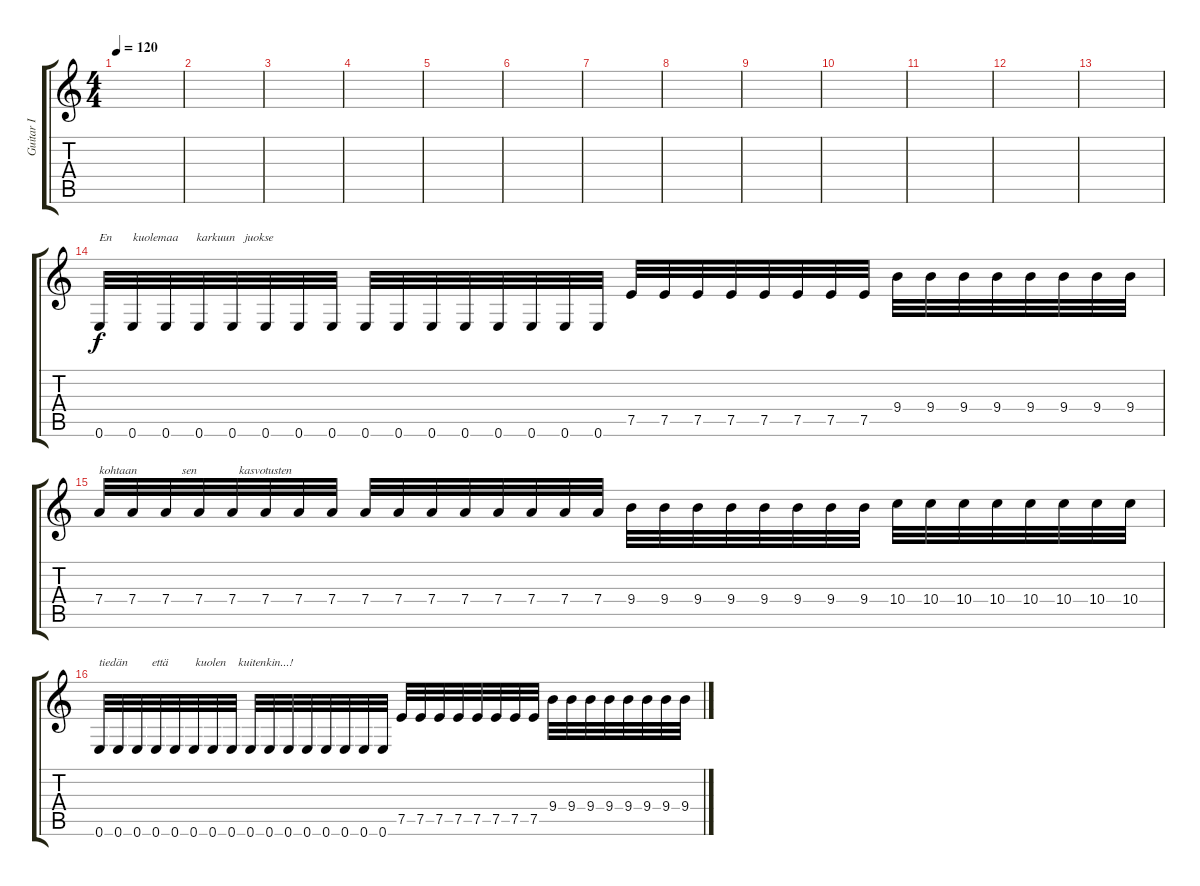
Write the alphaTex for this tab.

\track ("Guitar I" "Guitar I") {instrument distortionguitar}
\staff {score tabs}
\tuning (E4 B3 G3 D3 A2 E2) {hide}
\ts (4 4)
\tempo 120
\clef g2
\ks c
|
|
|
|
|
|
|
|
|
|
|
|
|
0.6.32{txt "En       kuolemaa      karkuun   juokse     "} 0.6.32 0.6.32 0.6.32 0.6.32 0.6.32 0.6.32 0.6.32 0.6.32 0.6.32 0.6.32 0.6.32 0.6.32 0.6.32 0.6.32 0.6.32 7.5.32 7.5.32 7.5.32 7.5.32 7.5.32 7.5.32 7.5.32 7.5.32 9.4.32 9.4.32 9.4.32 9.4.32 9.4.32 9.4.32 9.4.32 9.4.32 |
7.4.32{txt "kohtaan               sen              kasvotusten"} 7.4.32 7.4.32 7.4.32 7.4.32 7.4.32 7.4.32 7.4.32 7.4.32 7.4.32 7.4.32 7.4.32 7.4.32 7.4.32 7.4.32 7.4.32 9.4.32 9.4.32 9.4.32 9.4.32 9.4.32 9.4.32 9.4.32 9.4.32 10.4.32 10.4.32 10.4.32 10.4.32 10.4.32 10.4.32 10.4.32 10.4.32 |
0.6.32{txt "tiedän        että         kuolen    kuitenkin...!"} 0.6.32 0.6.32 0.6.32 0.6.32 0.6.32 0.6.32 0.6.32 0.6.32 0.6.32 0.6.32 0.6.32 0.6.32 0.6.32 0.6.32 0.6.32 7.5.32 7.5.32 7.5.32 7.5.32 7.5.32 7.5.32 7.5.32 7.5.32 9.4.32 9.4.32 9.4.32 9.4.32 9.4.32 9.4.32 9.4.32 9.4.32
